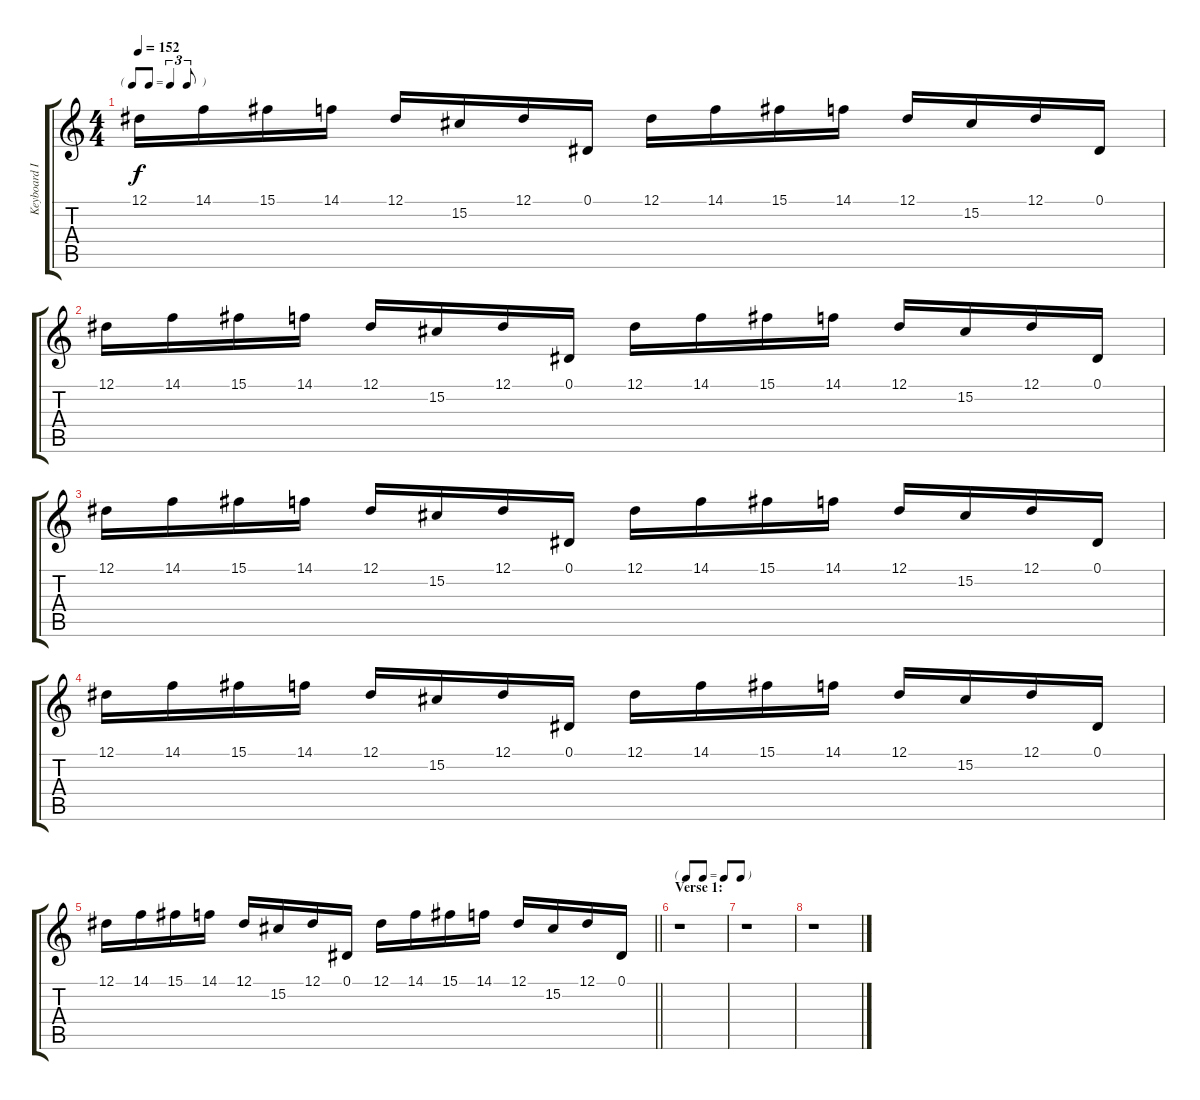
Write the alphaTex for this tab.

\track ("Keyboard I" "Keyboard I") {instrument stringensemble1}
\staff {score tabs}
\tuning (Eb4 Bb3 Gb3 Db3 Ab2 Eb2) {hide}
\ts (4 4)
\tf triplet8th
\tempo 152
\clef g2
\ks c
12.1.16{dy f} 14.1.16 15.1.16 14.1.16 12.1.16 15.2.16 12.1.16 0.1.16 12.1.16 14.1.16 15.1.16 14.1.16 12.1.16 15.2.16 12.1.16 0.1.16 |
12.1.16 14.1.16 15.1.16 14.1.16 12.1.16 15.2.16 12.1.16 0.1.16 12.1.16 14.1.16 15.1.16 14.1.16 12.1.16 15.2.16 12.1.16 0.1.16 |
12.1.16 14.1.16 15.1.16 14.1.16 12.1.16 15.2.16 12.1.16 0.1.16 12.1.16 14.1.16 15.1.16 14.1.16 12.1.16 15.2.16 12.1.16 0.1.16 |
12.1.16 14.1.16 15.1.16 14.1.16 12.1.16 15.2.16 12.1.16 0.1.16 12.1.16 14.1.16 15.1.16 14.1.16 12.1.16 15.2.16 12.1.16 0.1.16 |
\barLineRight lightlight
12.1.16 14.1.16 15.1.16 14.1.16 12.1.16 15.2.16 12.1.16 0.1.16 12.1.16 14.1.16 15.1.16 14.1.16 12.1.16 15.2.16 12.1.16 0.1.16 |
\tf none
\section ("" "Verse 1:")
r.1 |
r.1 |
r.1
